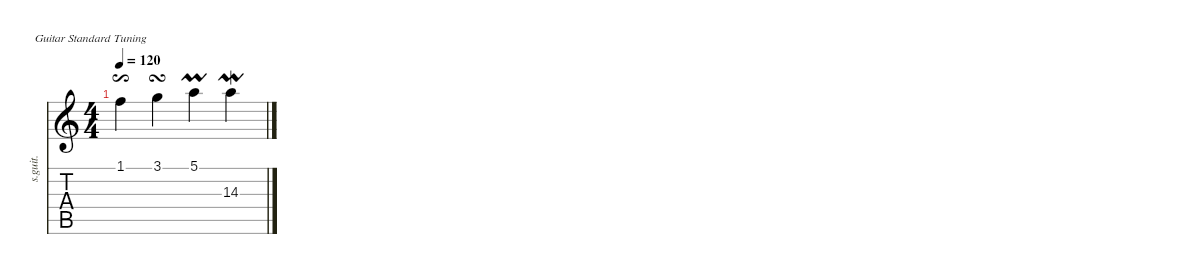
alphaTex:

\defaultSystemsLayout 4
\hideDynamics
\bracketExtendMode nobrackets
\track ("Steel Guitar" "s.guit.") {instrument acousticguitarsteel}
\staff {score tabs}
\tuning (E4 B3 G3 D3 A2 E2)
\ts (4 4)
\tempo 120
\clef g2
\ks c
1.1{iturn}.4{dy mf instrument acousticguitarsteel beam Down} 3.1{turn}.4{beam Down} 5.1{umordent}.4{beam Down} 14.3{lmordent}.4{beam Down}
